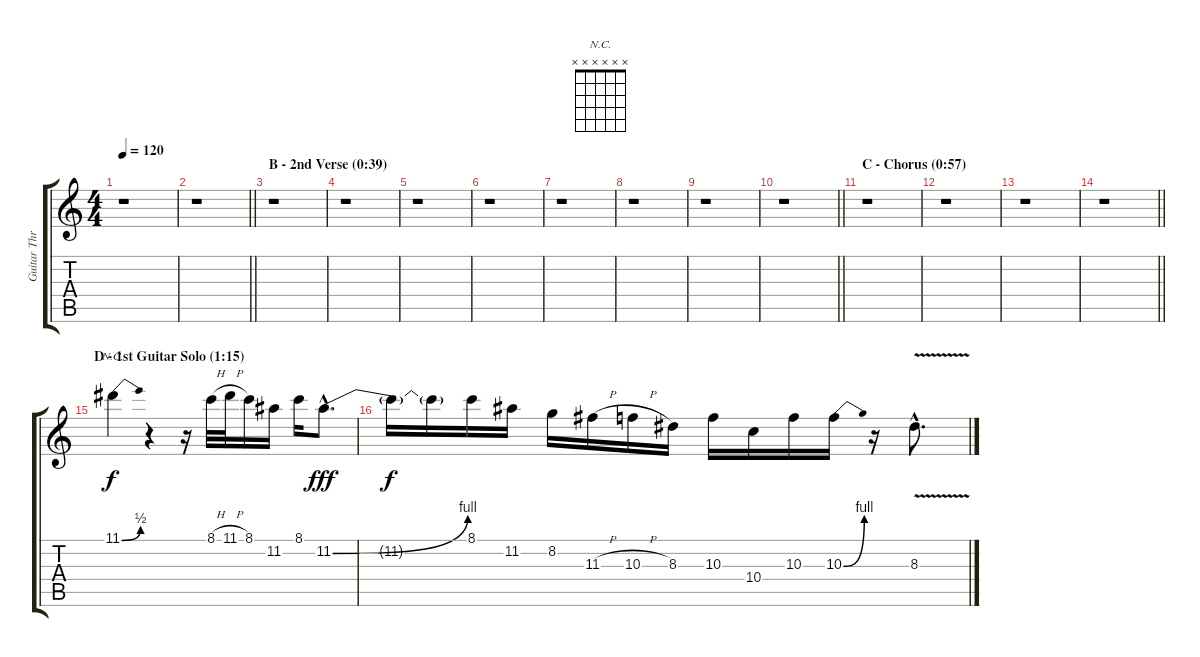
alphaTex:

\track ("Guitar Three" "Guitar Thr") {instrument distortionguitar}
\staff {score tabs}
\tuning (E4 B3 G3 D3 A2 E2) {hide}
\chord ("N.C." x x x x x x) {firstfret 0}
\ts (4 4)
\tempo 120
\clef g2
\ks c
r.1{dy f} |
\barLineRight lightlight
r.1 |
\section ("" "B - 2nd Verse (0:39)")
r.1 |
r.1 |
r.1 |
r.1 |
r.1 |
r.1 |
r.1 |
\barLineRight lightlight
r.1 |
\section ("" "C - Chorus (0:57)")
r.1 |
r.1 |
r.1 |
\barLineRight lightlight
r.1 |
\section ("" "D - 1st Guitar Solo (1:15)")
11.1{be (bend 0 0 60 2)}.4{ch "N.C."} r.4 r.16 8.1{h}.32 11.1{h}.32 8.1.16 11.2.16 8.1.16 11.2{be (bend 0 0 60 4) hac}.8{d dy fff} |
11.2{t}.16{dy f} 11.2{t}.16 8.1.16 11.2.16 8.2.16 11.3{h}.16 10.3{h}.16 8.3.16 10.3.16 10.4.16 10.3.16 10.3{be (bend 0 0 60 4)}.16 r.16 8.3{v hac}.8{d}
